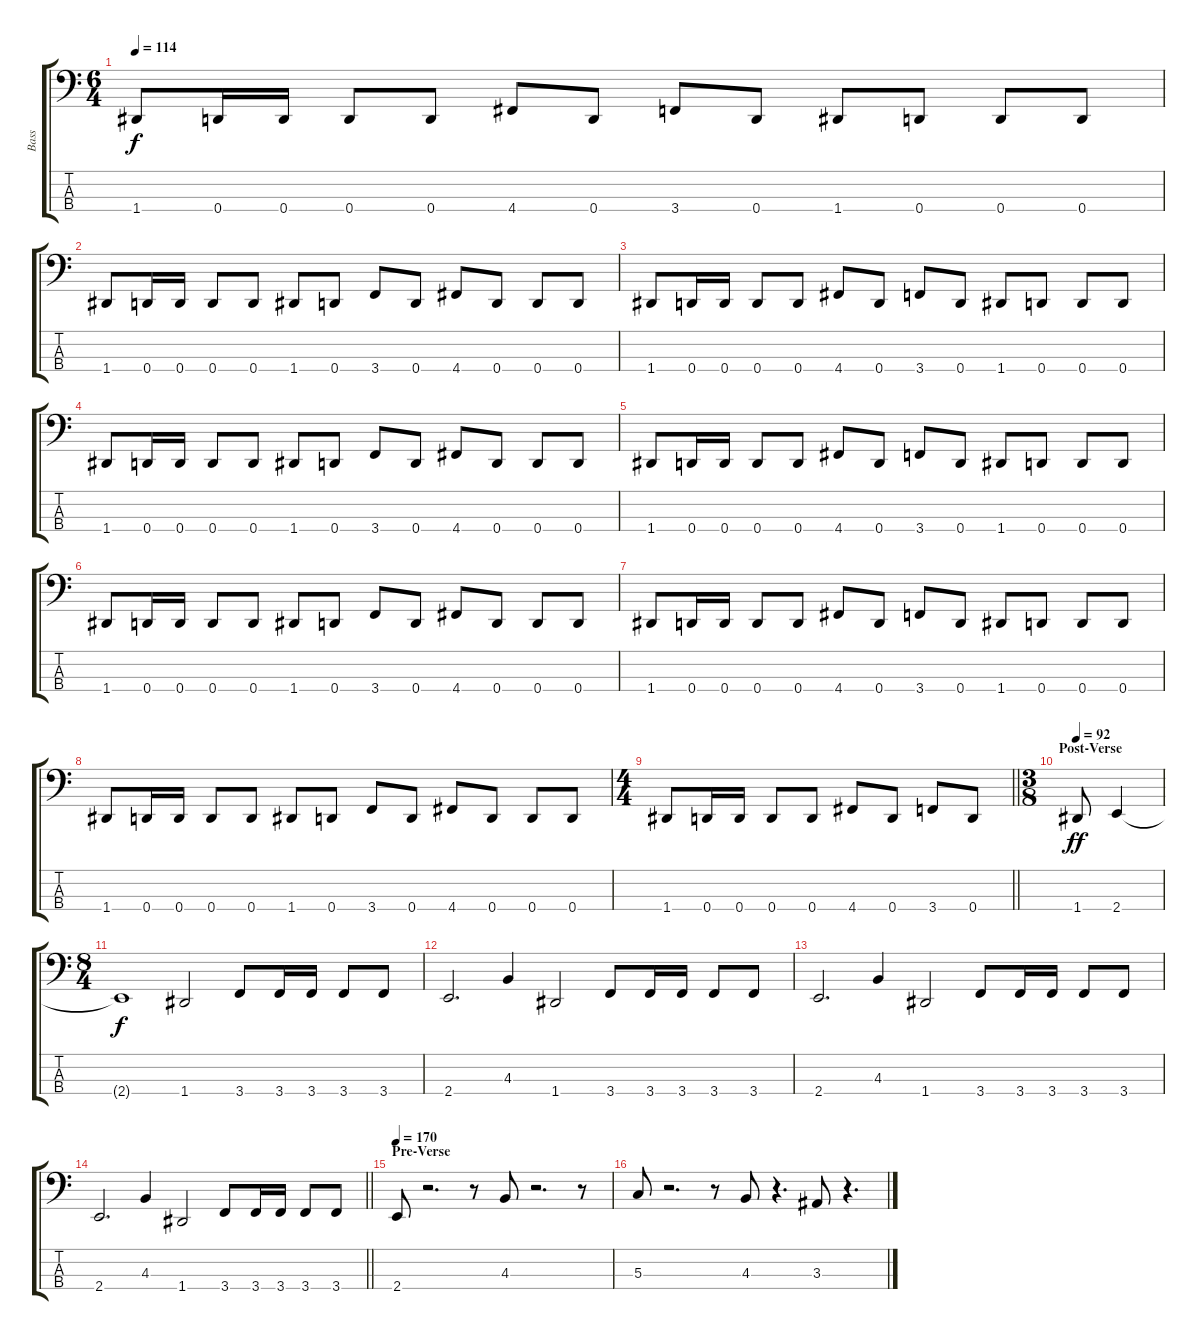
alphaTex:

\track ("Bass" "Bass") {instrument electricbassfinger}
\staff {score tabs}
\tuning (F2 C2 G1 D1) {hide}
\ts (6 4)
\tempo 114
\clef f4
\ks c
1.4.8{dy f} 0.4.16 0.4.16 0.4.8 0.4.8 4.4.8 0.4.8 3.4.8 0.4.8 1.4.8 0.4.8 0.4.8 0.4.8 |
1.4.8 0.4.16 0.4.16 0.4.8 0.4.8 1.4.8 0.4.8 3.4.8 0.4.8 4.4.8 0.4.8 0.4.8 0.4.8 |
1.4.8 0.4.16 0.4.16 0.4.8 0.4.8 4.4.8 0.4.8 3.4.8 0.4.8 1.4.8 0.4.8 0.4.8 0.4.8 |
1.4.8 0.4.16 0.4.16 0.4.8 0.4.8 1.4.8 0.4.8 3.4.8 0.4.8 4.4.8 0.4.8 0.4.8 0.4.8 |
1.4.8 0.4.16 0.4.16 0.4.8 0.4.8 4.4.8 0.4.8 3.4.8 0.4.8 1.4.8 0.4.8 0.4.8 0.4.8 |
1.4.8 0.4.16 0.4.16 0.4.8 0.4.8 1.4.8 0.4.8 3.4.8 0.4.8 4.4.8 0.4.8 0.4.8 0.4.8 |
1.4.8 0.4.16 0.4.16 0.4.8 0.4.8 4.4.8 0.4.8 3.4.8 0.4.8 1.4.8 0.4.8 0.4.8 0.4.8 |
1.4.8 0.4.16 0.4.16 0.4.8 0.4.8 1.4.8 0.4.8 3.4.8 0.4.8 4.4.8 0.4.8 0.4.8 0.4.8 |
\ts (4 4)
\barLineRight lightlight
1.4.8 0.4.16 0.4.16 0.4.8 0.4.8 4.4.8 0.4.8 3.4.8 0.4.8 |
\ts (3 8)
\section ("" "Post-Verse")
\tempo 92
1.4.8{dy ff} 2.4.4 |
\ts (8 4)
2.4{t}.1{dy f} 1.4.2 3.4.8 3.4.16 3.4.16 3.4.8 3.4.8 |
2.4.2{d} 4.3.4 1.4.2 3.4.8 3.4.16 3.4.16 3.4.8 3.4.8 |
2.4.2{d} 4.3.4 1.4.2 3.4.8 3.4.16 3.4.16 3.4.8 3.4.8 |
\barLineRight lightlight
2.4.2{d} 4.3.4 1.4.2 3.4.8 3.4.16 3.4.16 3.4.8 3.4.8 |
\section ("" "Pre-Verse")
\tempo 170
2.4.8 r.2{d} r.8 4.3.8 r.2{d} r.8 |
5.3.8 r.2{d} r.8 4.3.8 r.4{d} 3.3.8 r.4{d}
